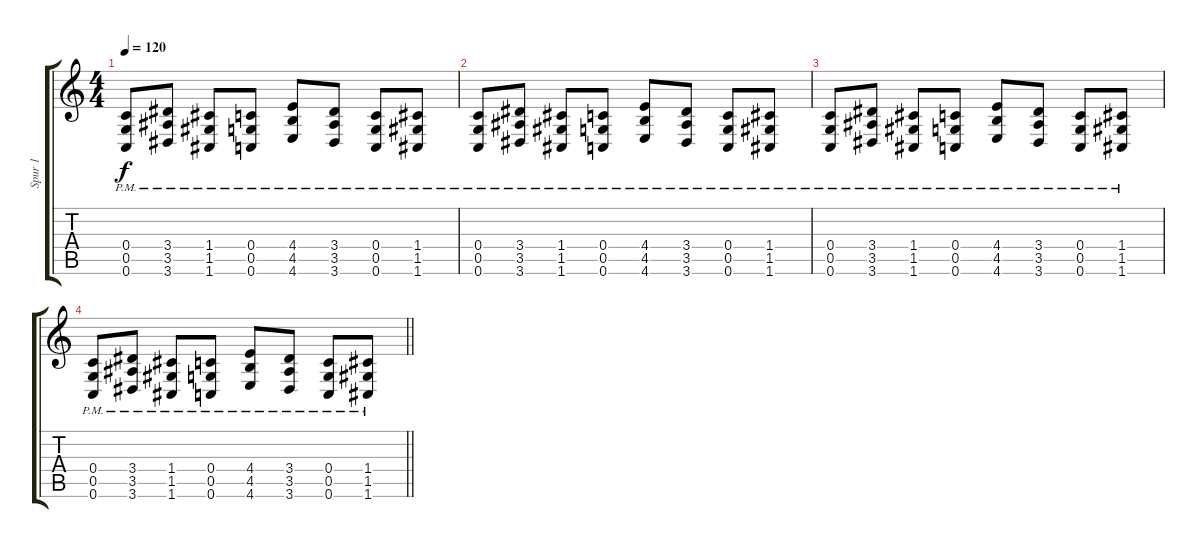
\track ("Spur 1" "Spur 1") {instrument distortionguitar}
\staff {score tabs}
\tuning (D4 A3 F3 C3 G2 C2) {hide}
\ts (4 4)
\tempo 120
\clef g2
\ks c
(0.4{pm} 0.5{pm} 0.6{pm}).8{dy f} (3.4{pm} 3.5{pm} 3.6{pm}).8 (1.4{pm} 1.5{pm} 1.6{pm}).8 (0.4{pm} 0.5{pm} 0.6{pm}).8 (4.4{pm} 4.5{pm} 4.6{pm}).8 (3.4{pm} 3.5{pm} 3.6{pm}).8 (0.4{pm} 0.5{pm} 0.6{pm}).8 (1.4{pm} 1.5{pm} 1.6{pm}).8 |
(0.4{pm} 0.5{pm} 0.6{pm}).8 (3.4{pm} 3.5{pm} 3.6{pm}).8 (1.4{pm} 1.5{pm} 1.6{pm}).8 (0.4{pm} 0.5{pm} 0.6{pm}).8 (4.4{pm} 4.5{pm} 4.6{pm}).8 (3.4{pm} 3.5{pm} 3.6{pm}).8 (0.4{pm} 0.5{pm} 0.6{pm}).8 (1.4{pm} 1.5{pm} 1.6{pm}).8 |
(0.4{pm} 0.5{pm} 0.6{pm}).8 (3.4{pm} 3.5{pm} 3.6{pm}).8 (1.4{pm} 1.5{pm} 1.6{pm}).8 (0.4{pm} 0.5{pm} 0.6{pm}).8 (4.4{pm} 4.5{pm} 4.6{pm}).8 (3.4{pm} 3.5{pm} 3.6{pm}).8 (0.4{pm} 0.5{pm} 0.6{pm}).8 (1.4{pm} 1.5{pm} 1.6{pm}).8 |
\barLineRight lightlight
(0.4{pm} 0.5{pm} 0.6{pm}).8 (3.4{pm} 3.5{pm} 3.6{pm}).8 (1.4{pm} 1.5{pm} 1.6{pm}).8 (0.4{pm} 0.5{pm} 0.6{pm}).8 (4.4{pm} 4.5{pm} 4.6{pm}).8 (3.4{pm} 3.5{pm} 3.6{pm}).8 (0.4{pm} 0.5{pm} 0.6{pm}).8 (1.4{pm} 1.5{pm} 1.6{pm}).8
